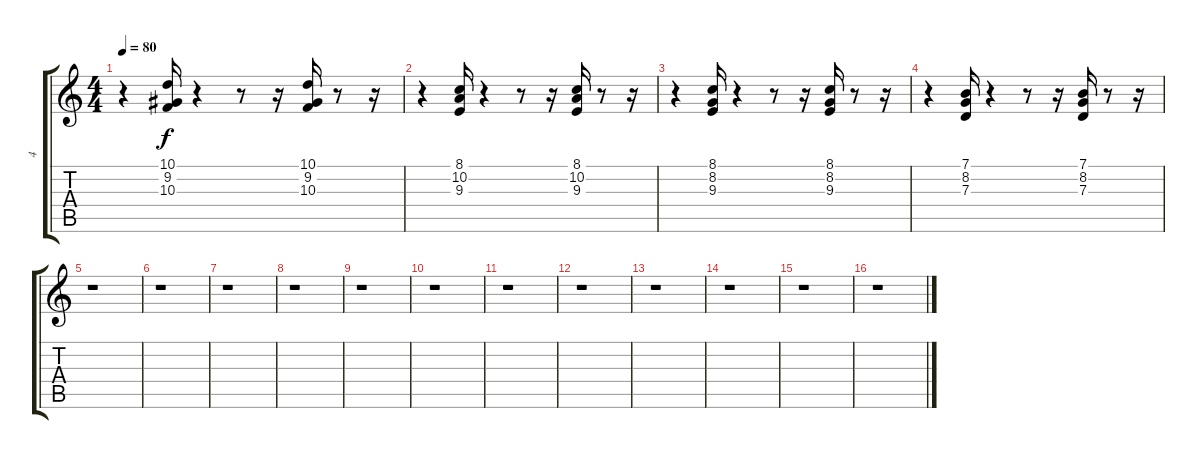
\track ("4" "4") {instrument pizzicatostrings}
\staff {score tabs}
\tuning (E4 B3 G3 D3 A2 E2) {hide}
\ts (4 4)
\tempo 80
\clef g2
\ks c
r.4{dy f} (10.1 9.2 10.3).16 r.4 r.8 r.16 (10.1 9.2 10.3).16 r.8 r.16 |
r.4 (8.1 10.2 9.3).16 r.4 r.8 r.16 (8.1 10.2 9.3).16 r.8 r.16 |
r.4 (8.1 8.2 9.3).16 r.4 r.8 r.16 (8.1 8.2 9.3).16 r.8 r.16 |
r.4 (7.1 8.2 7.3).16 r.4 r.8 r.16 (7.1 8.2 7.3).16 r.8 r.16 |
r.1 |
r.1 |
r.1 |
r.1 |
r.1 |
r.1 |
r.1 |
r.1 |
r.1 |
r.1 |
r.1 |
r.1
